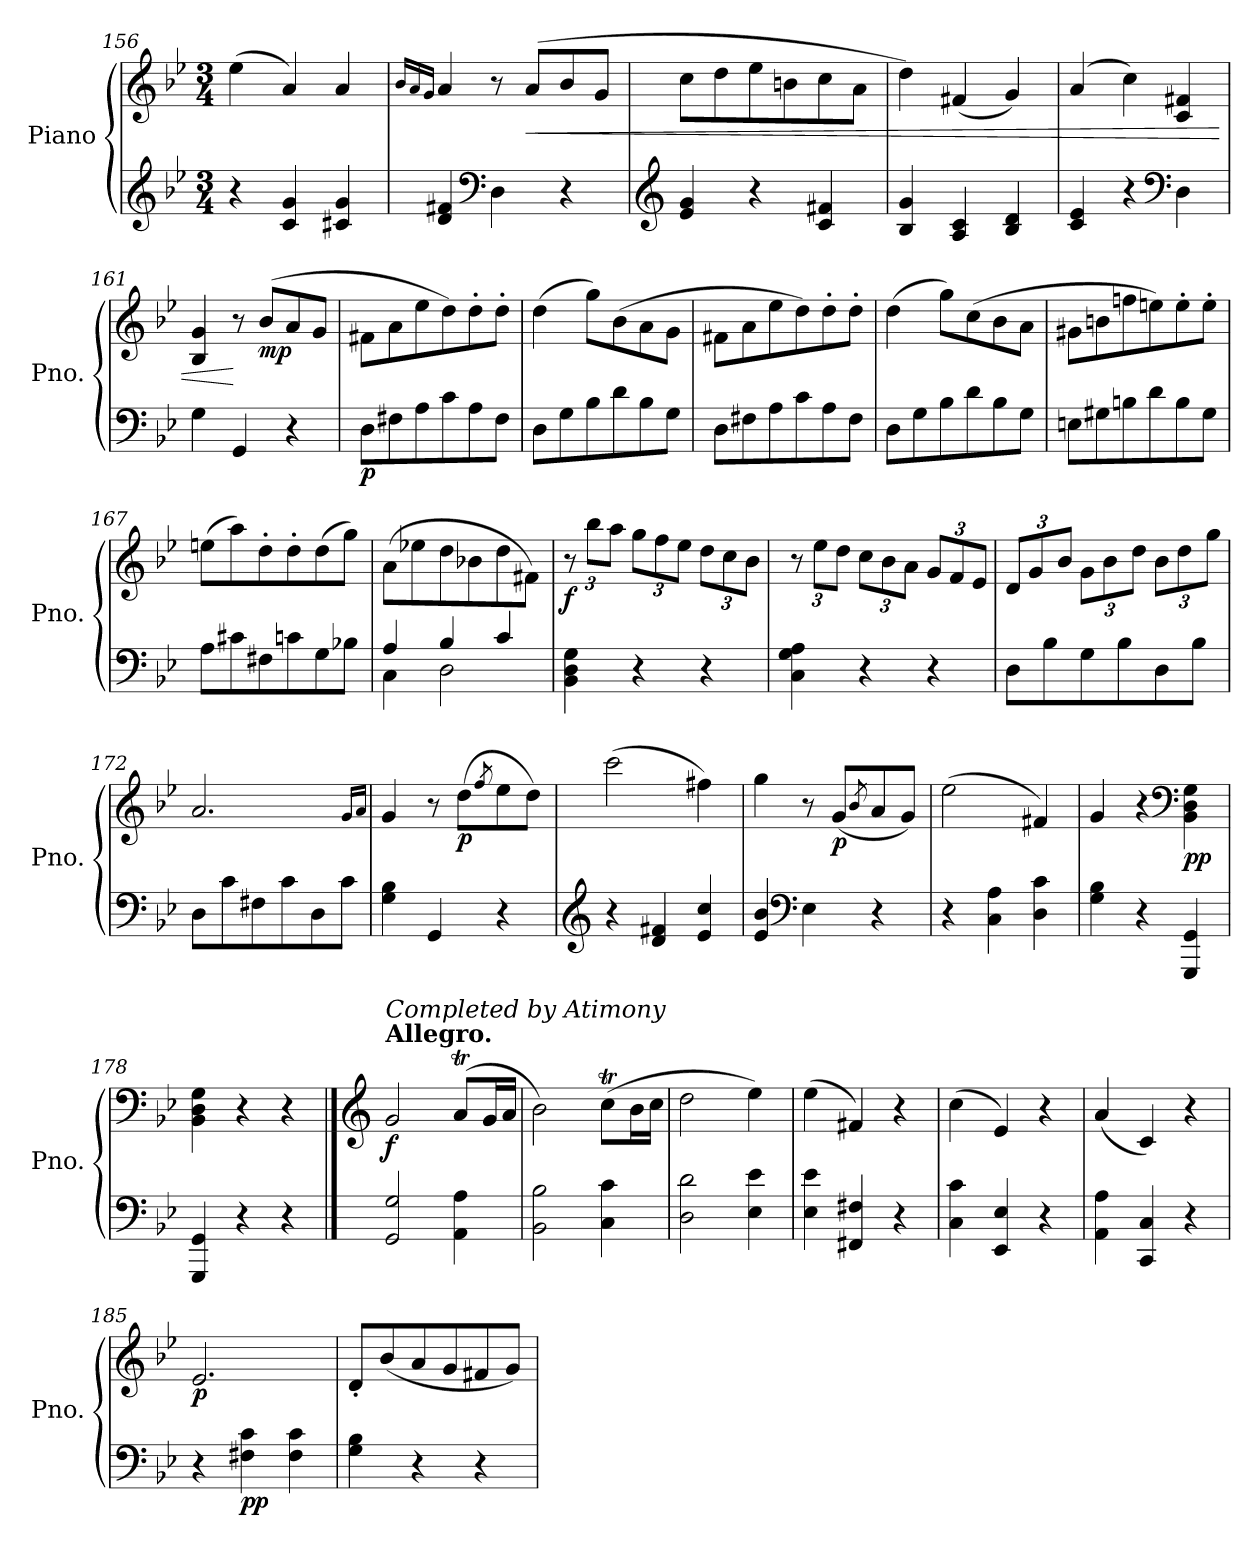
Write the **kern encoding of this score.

**kern	**kern	**dynam
*part1	*part1	*part1
*staff2	*staff1	*staff1/2
*I"Piano	*	*
*I'Pno.	*	*
*clefG2	*clefG2	*
*k[b-e-]	*k[b-e-]	*
*M3/4	*M3/4	*
=156	=156	=156
4r	(>4ee-\	.
4c/ 4g/	4a/)	.
4c#X/ 4g/	4a/	.
!!LO:LB:g=z
=157	=157	=157
.	16qb-/LL	.
.	16qa/	.
.	16qg/JJ	.
4d/ 4f#X/	4a/	.
*clefF4	*	*
4D\	8r	.
!	!	!LO:HP:b
.	(>8a/L	<
4r	8b-/	.
.	8g/J	.
=158	=158	=158
*clefG2	*	*
4e-/ 4g/	8cc\L	.
.	8dd\	.
4r	8ee-\	.
.	8bn\	.
4c/ 4f#X/	8cc\	.
.	8a\J	.
=159	=159	=159
4B-/ 4g/	4dd\)	.
4A/ 4c/	(<4f#X/	.
4B-/ 4d/	4g/)	.
=160	=160	=160
4c/ 4e-/	(>4a/	.
4r	4cc\)	.
*clefF4	*	*
4D\	4c/ 4f#X/	.
=161	=161	=161
4G\	4B-/ 4g/	.
4GG/	8r	[
!	!	!LO:DY:b
.	(>8b-/L	mp
4r	8a/	.
.	8g/J	.
=162	=162	=162
!	!	!LO:DY:b=2
8D\L	8f#X\L	p
8F#X\	8a\	.
8A\	8ee-\	.
8c\	8dd\)	.
8A\	8dd'\	.
8F#\J	8dd'\J	.
=163	=163	=163
8D\L	(>4dd\	.
8G\	.	.
8B-\	8gg\L)	.
8d\	(>8b-\	.
8B-\	8a\	.
8G\J	8g\J	.
!!LO:PB:g=z
=164	=164	=164
8D\L	8f#X\L	.
8F#X\	8a\	.
8A\	8ee-\	.
8c\	8dd\)	.
8A\	8dd'\	.
8F#\J	8dd'\J	.
=165	=165	=165
8D\L	(>4dd\	.
8G\	.	.
8B-\	8gg\L)	.
8d\	(>8cc\	.
8B-\	8b-\	.
8G\J	8a\J	.
=166	=166	=166
8En\L	8g#X\L	.
8G#X\	8bn\	.
8Bn\	8ffn\	.
8d\	8een\)	.
8B\	8ee'\	.
8G#\J	8ee'\J	.
=167	=167	=167
8A\L	(>8een\L	.
8c#X\	8aa\)	.
8F#X\	8dd'\	.
8cn\	8dd'\	.
8G\	(>8dd\	.
8B-X\J	8gg\J)	.
=168	=168	=168
*^	*	*
4A/	4C\	(>8a\L	.
.	.	8ee-X\	.
4B-/	2D\	8dd\	.
.	.	8b-X\	.
4c/	.	8dd\	.
.	.	8f#X\J)	.
*v	*v	*	*
!!LO:LB:g=z
=169	=169	=169
*	*Xbrackettup	*
!	!	!LO:DY:b
4BB-\ 4D\ 4G\	12r	f
.	12bb-\L	.
.	12aa\J	.
4r	12gg\L	.
.	12ff\	.
.	12ee-\J	.
4r	12dd\L	.
.	12cc\	.
.	12b-\J	.
=170	=170	=170
4C\ 4G\ 4A\	12r	.
.	12ee-\L	.
.	12dd\J	.
4r	12cc\L	.
.	12b-\	.
.	12a\J	.
4r	12g/L	.
.	12f/	.
.	12e-/J	.
=171	=171	=171
8D\L	12d/L	.
.	12g/	.
8B-\	.	.
.	12b-/J	.
8G\	12g\L	.
.	12b-\	.
8B-\	.	.
.	12dd\J	.
8D\	12b-\L	.
.	12dd\	.
8B-\J	.	.
.	12gg\J	.
=172	=172	=172
8D\L	2.a/	.
8c\	.	.
8F#X\	.	.
8c\	.	.
8D\	.	.
8c\J	.	.
.	16qg/LL	.
.	16qa/JJ	.
=173	=173	=173
4G\ 4B-\	4g/	.
4GG/	8r	.
!	!	!LO:DY:b
.	(>8dd\L	p
.	8qff/	.
4r	8ee-\	.
.	8dd\J)	.
!!LO:LB:g=z
=174	=174	=174
*clefG2	*	*
4r	(>2ccc\	.
4d/ 4f#X/	.	.
4e-/ 4cc/	4ff#X\)	.
=175	=175	=175
4e-/ 4b-/	4gg\	.
*clefF4	*	*
4E-\	8r	.
!	!	!LO:DY:b
.	(<8g/L	p
.	8qb-/	.
4r	8a/	.
.	8g/J)	.
=176	=176	=176
4r	(>2ee-\	.
4C\ 4A\	.	.
4D\ 4c\	4f#X/)	.
=177	=177	=177
4G\ 4B-\	4g/	.
4r	4r	.
*	*clefF4	*
!	!	!LO:DY:b
4GGG/ 4GG/	4BB-\ 4D\ 4G\	pp
=178	=178	=178
4GGG/ 4GG/	4BB-\ 4D\ 4G\	.
4r	4r	.
4r	4r	.
!!LO:LB:g=z
==179	==179	==179
*	*clefG2	*
!	!LO:TX:a:B:t=Allegro.	!
!	!LO:TX:a:i:t=Completed by Atimony	!
!	!	!LO:DY:b
2GG/ 2G/	2g/	f
4AA\ 4A\	(<8at/L	.
.	16g/L	.
.	16a/JJ	.
=180	=180	=180
2BB-\ 2B-\	2b-\)	.
4C\ 4c\	(>8ccT\L	.
.	16b-\L	.
.	16cc\JJ	.
=181	=181	=181
2D\ 2d\	2dd\	.
4E-\ 4e-\	4ee-\)	.
=182	=182	=182
4E-\ 4e-\	(>4ee-\	.
4FF#X/ 4F#X/	4f#X/)	.
4r	4r	.
=183	=183	=183
4C\ 4c\	(>4cc\	.
4EE-/ 4E-/	4e-/)	.
4r	4r	.
=184	=184	=184
4AA\ 4A\	(<4a/	.
4CC/ 4C/	4c/)	.
4r	4r	.
=185	=185	=185
!	!	!LO:DY:b
4r	2.e-/	p
!	!	!LO:DY:b=2
4F#X\ 4c\	.	pp
4F#\ 4c\	.	.
=186	=186	=186
4G\ 4B-\	8d'/L	.
.	(<8b-/	.
4r	8a/	.
.	8g/	.
4r	8f#X/	.
.	8g/J)	.
=	=	=
*-	*-	*-
